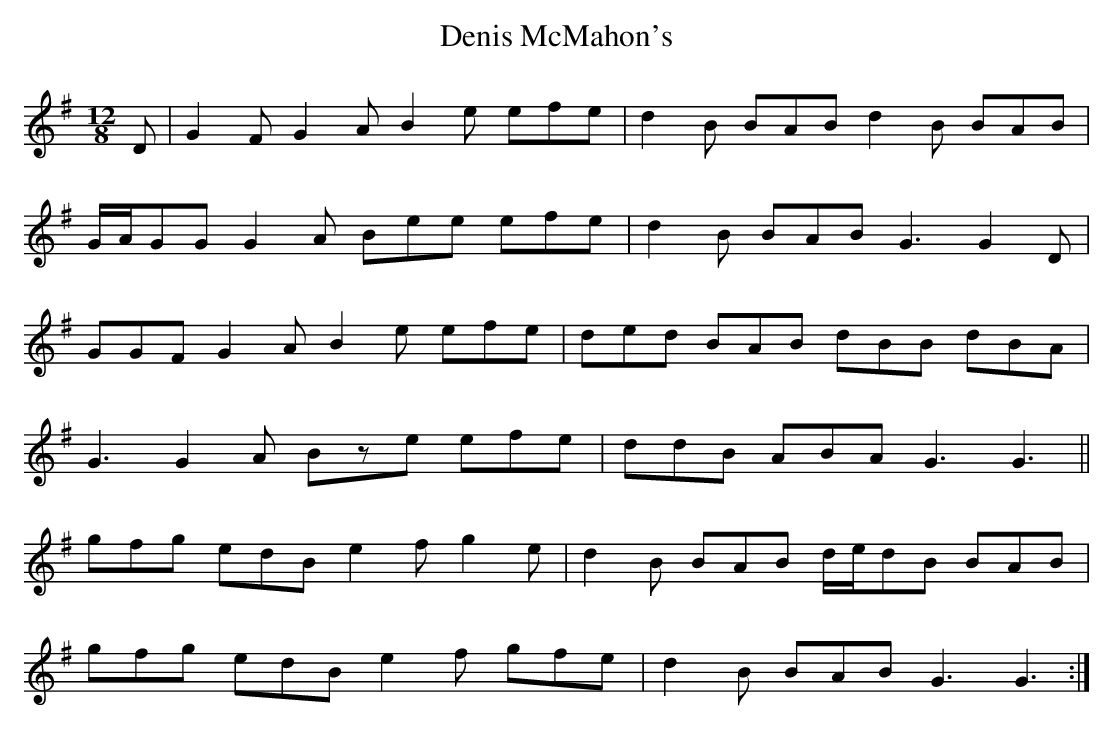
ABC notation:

X:1
T: Denis McMahon's
L: 1/8
M: 12/8
K: G
D|G2F G2A B2e efe|d2B BAB d2B BAB|
G/A/GG G2A Bee efe|d2B BAB G3 G2D|
GGF G2A B2e efe|ded BAB dBB dBA|
G3 G2A Bze efe|ddB ABA G3 G3 ||
gfg edB e2f g2e|d2B BAB d/e/dB BAB|
gfg edB e2f gfe|d2B BAB G3 G3 :|
